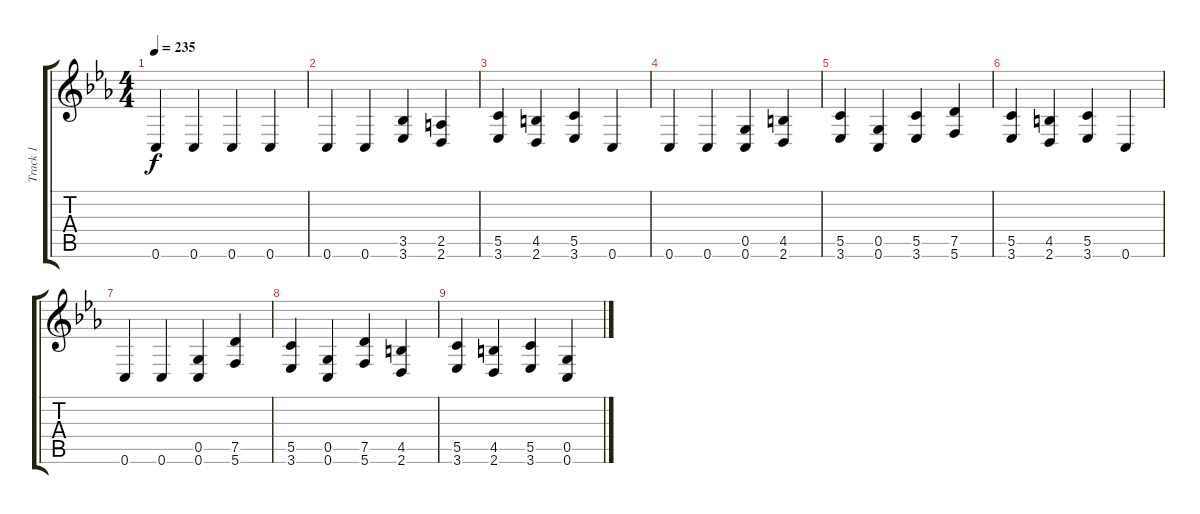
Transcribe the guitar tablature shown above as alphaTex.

\track ("Track 1" "Track 1") {instrument distortionguitar}
\staff {score tabs}
\tuning (D4 A3 F3 C3 G2 C2) {hide}
\ts (4 4)
\tempo 235
\clef g2
\ks eb
0.6.4{dy f} 0.6.4 0.6.4 0.6.4 |
0.6.4 0.6.4 (3.5 3.6).4 (2.5 2.6).4 |
(5.5 3.6).4 (4.5 2.6).4 (5.5 3.6).4 0.6.4 |
0.6.4 0.6.4 (0.5 0.6).4 (4.5 2.6).4 |
(5.5 3.6).4 (0.5 0.6).4 (5.5 3.6).4 (7.5 5.6).4 |
(5.5 3.6).4 (4.5 2.6).4 (5.5 3.6).4 0.6.4 |
0.6.4 0.6.4 (0.5 0.6).4 (7.5 5.6).4 |
(5.5 3.6).4 (0.5 0.6).4 (7.5 5.6).4 (4.5 2.6).4 |
(5.5 3.6).4 (4.5 2.6).4 (5.5 3.6).4 (0.5 0.6).4
